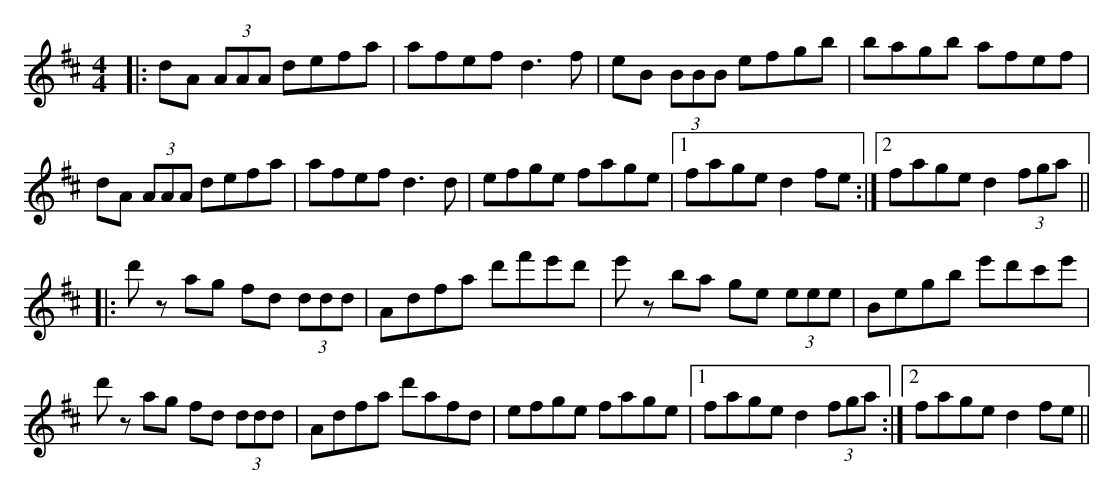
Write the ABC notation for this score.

X:1
M:4/4
K:D
|:dA (3AAA defa|afef d3 f|eB (3BBB efgb|bagb afef|
dA (3AAA defa|afef d3 d|efge fage|1 fage d2fe:|2 fage d2 (3fga||
|:d'z ag fd (3ddd|Adfa d'f'e'd'|e'z ba ge (3eee|Begb e'd'c'e'|
d'z ag fd (3ddd|Adfa d'afd|efge fage|1 fage d2 (3fga:|2 fage d2fe||
